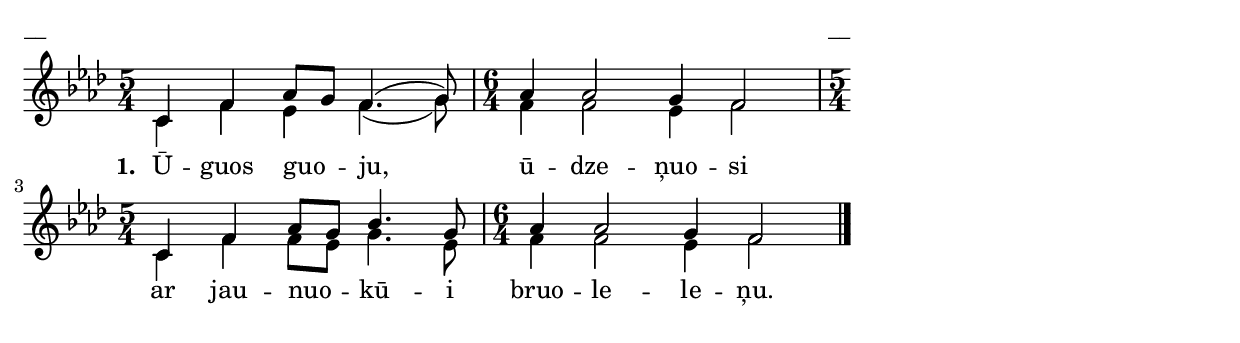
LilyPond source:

\version "2.13.18"

\paper {
line-width = 14\cm
left-margin = 0.4\cm
between-system-padding = 0.1\cm
between-system-space = 0.1\cm
}
% SBTZK, p.79
\layout {
indent = #0
ragged-last = ##f
}


voiceA = \relative c' {
\clef "treble"
\key f \minor
\time 5/4 c4 f as8 [g] f4. (g8) | \time 6/4 as4 as2 g4 f2 |
\time 5/4 c4 f as8 [g] bes4. g8 | \time 6/4 as4 as2 g4 f2 \bar"|."
}

lyricA = \lyricmode {
\set stanza = "1. "
Ū -- guos guo -- ju, ū -- dze -- ņuo -- si
ar jau -- nuo -- kū -- i bruo -- le -- le -- ņu.
}

voiceB = \relative c'{
\clef "treble"
\key f \minor
\time 5/4 c4 f es f4. (g8) | \time 6/4 f4 f2 es4 f2 |
\time 5/4 c4 f f8 [es] g4. es8 | \time 6/4 f4 f2 es4 f2 \bar"|."
}


fullScore = <<
%\new ChordNames { \chordsA }
\new Staff {
<<
\new Voice = "voiceA" { \voiceOne \autoBeamOff \voiceA }
\lyricsto "voiceA" \new Lyrics  \lyricA
\new Voice = "voiceB" { \voiceTwo \autoBeamOff \voiceB }
>>
}
>>



\score {
\fullScore
\header { piece = "__" opus = "__" }
}
\markup { \with-color #(x11-color 'white) \sans \smaller "__" }
\score {
\unfoldRepeats
\fullScore
\midi {
\context { \Staff \remove "Staff_performer" }
\context { \Voice \consists "Staff_performer" }
}
}


